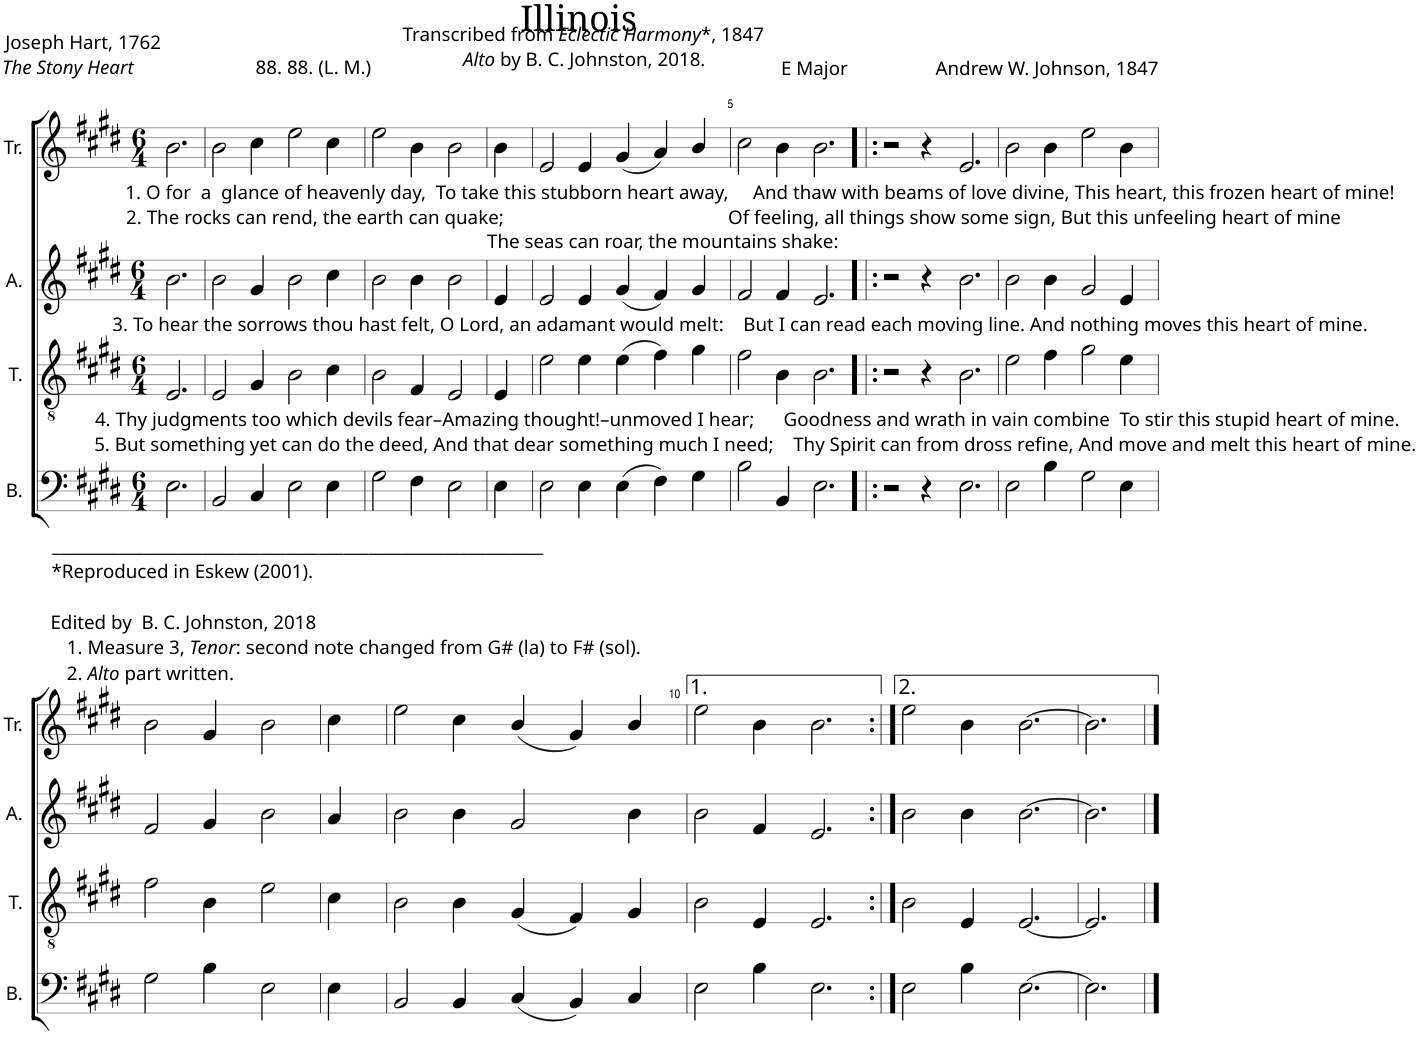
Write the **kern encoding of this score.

**kern	**kern	**kern	**kern
*part4	*part3	*part2	*part1
*staff4	*staff3	*staff2	*staff1
*I"B.	*I"T.	*I"A.	*I"Tr.
*I'B.	*I'T.	*I'A.	*I'Tr.
*clefF4	*clefGv2	*clefG2	*clefG2
*k[f#c#g#d#]	*k[f#c#g#d#]	*k[f#c#g#d#]	*k[f#c#g#d#]
*M6/4	*M6/4	*M6/4	*M6/4
=1	=1	=1	=1
!	!	!	!LO:TX:b:t=1. O for  a  glance of heavenly day,  To take this stubborn heart away,     And thaw with beams of love divine, This heart, this frozen heart of mine!
!	!	!	!LO:TX:b:t=2. The rocks can rend, the earth can quake;                                              Of feeling, all things show some sign, But this unfeeling heart of mine
!	!	!LO:TX:b:t=3. To hear the sorrows thou hast felt, O Lord, an adamant would melt&colon;    But I can read each moving line. And nothing moves this heart of mine.	!
!	!LO:TX:b:t=4. Thy judgments too which devils fear–Amazing thought!–unmoved I hear;      Goodness and wrath in vain combine  To stir this stupid heart of mine.	!	!
!	!LO:TX:b:t=5. But something yet can do the deed, And that dear something much I need;    Thy Spirit can from dross refine, And move and melt this heart of mine.	!	!
!LO:TX:b:t=___________________________________________________________	!	!	!
!LO:TX:b:t=*Reproduced in Eskew (2001).	!	!	!
!LO:TX:b:t=Edited by  B. C. Johnston, 2018	!	!	!
!LO:TX:b:t=1. Measure 3,	!	!	!
!LO:TX:b:i:t=Tenor	!	!	!
!LO:TX:b:t=&colon; second note changed from G# (la) to F# (sol).	!	!	!
!LO:TX:b:t=2.	!	!	!
!LO:TX:b:i:t=Alto	!	!	!
!LO:TX:b:t=part written.	!	!	!
2.E\	2.E/	2.b\	2.b\
=2	=2	=2	=2
2BB/	2E/	2b\	2b\
4C#/	4G#/	4g#/	4cc#\
2E\	2B\	2b\	2ee\
4E\	4c#\	4cc#\	4cc#\
=3	=3	=3	=3
2G#\	2B\	2b\	2ee\
4F#\	4F#/	4b\	4b\
2E\	2E/	2b\	2b\
!	!	!	!LO:TX:b:t=The seas can roar, the mountains shake&colon;
4E\	4E/	4e/	4b\
=4	=4	=4	=4
2E\	2e\	2e/	2e/
4E\	4e\	4e/	4e/
(4E\	(4e\	(4g#/	(4g#/
4F#\)	4f#\)	4f#/)	4a/)
4G#\	4g#\	4g#/	4b/
=5	=5	=5	=5
2B\	2f#\	2f#/	2cc#\
4BB/	4B\	4f#/	4b\
2.E\	2.B\	2.e/	2.b\
=6!|:	=6!|:	=6!|:	=6!|:
2r	2r	2r	2r
4r	4r	4r	4r
2.E\	2.B\	2.b\	2.e/
=7	=7	=7	=7
2E\	2e\	2b\	2b\
4B\	4f#\	4b\	4b\
2G#\	2g#\	2g#/	2ee\
4E\	4e\	4e/	4b\
!!LO:LB:g=z
=8	=8	=8	=8
2G#\	2f#\	2f#/	2b\
4B\	4B\	4g#/	4g#/
2E\	2e\	2b\	2b\
4E\	4c#\	4a/	4cc#\
=9	=9	=9	=9
2BB/	2B\	2b\	2ee\
4BB/	4B\	4b\	4cc#\
(4C#/	(4G#/	2g#/	(4b/
4BB/)	4F#/)	.	4g#/)
4C#/	4G#/	4b\	4b/
=10	=10	=10	=10
2E\	2B\	2b\	2ee\
4B\	4E/	4f#/	4b\
2.E\	2.E/	2.e/	2.b\
=11:|!	=11:|!	=11:|!	=11:|!
2E\	2B\	2b\	2ee\
4B\	4E/	4b\	4b\
[2.E\	[2.E/	[2.b\	[2.b\
=12	=12	=12	=12
2.E\]	2.E/]	2.b\]	2.b\]
==	==	==	==
*-	*-	*-	*-
